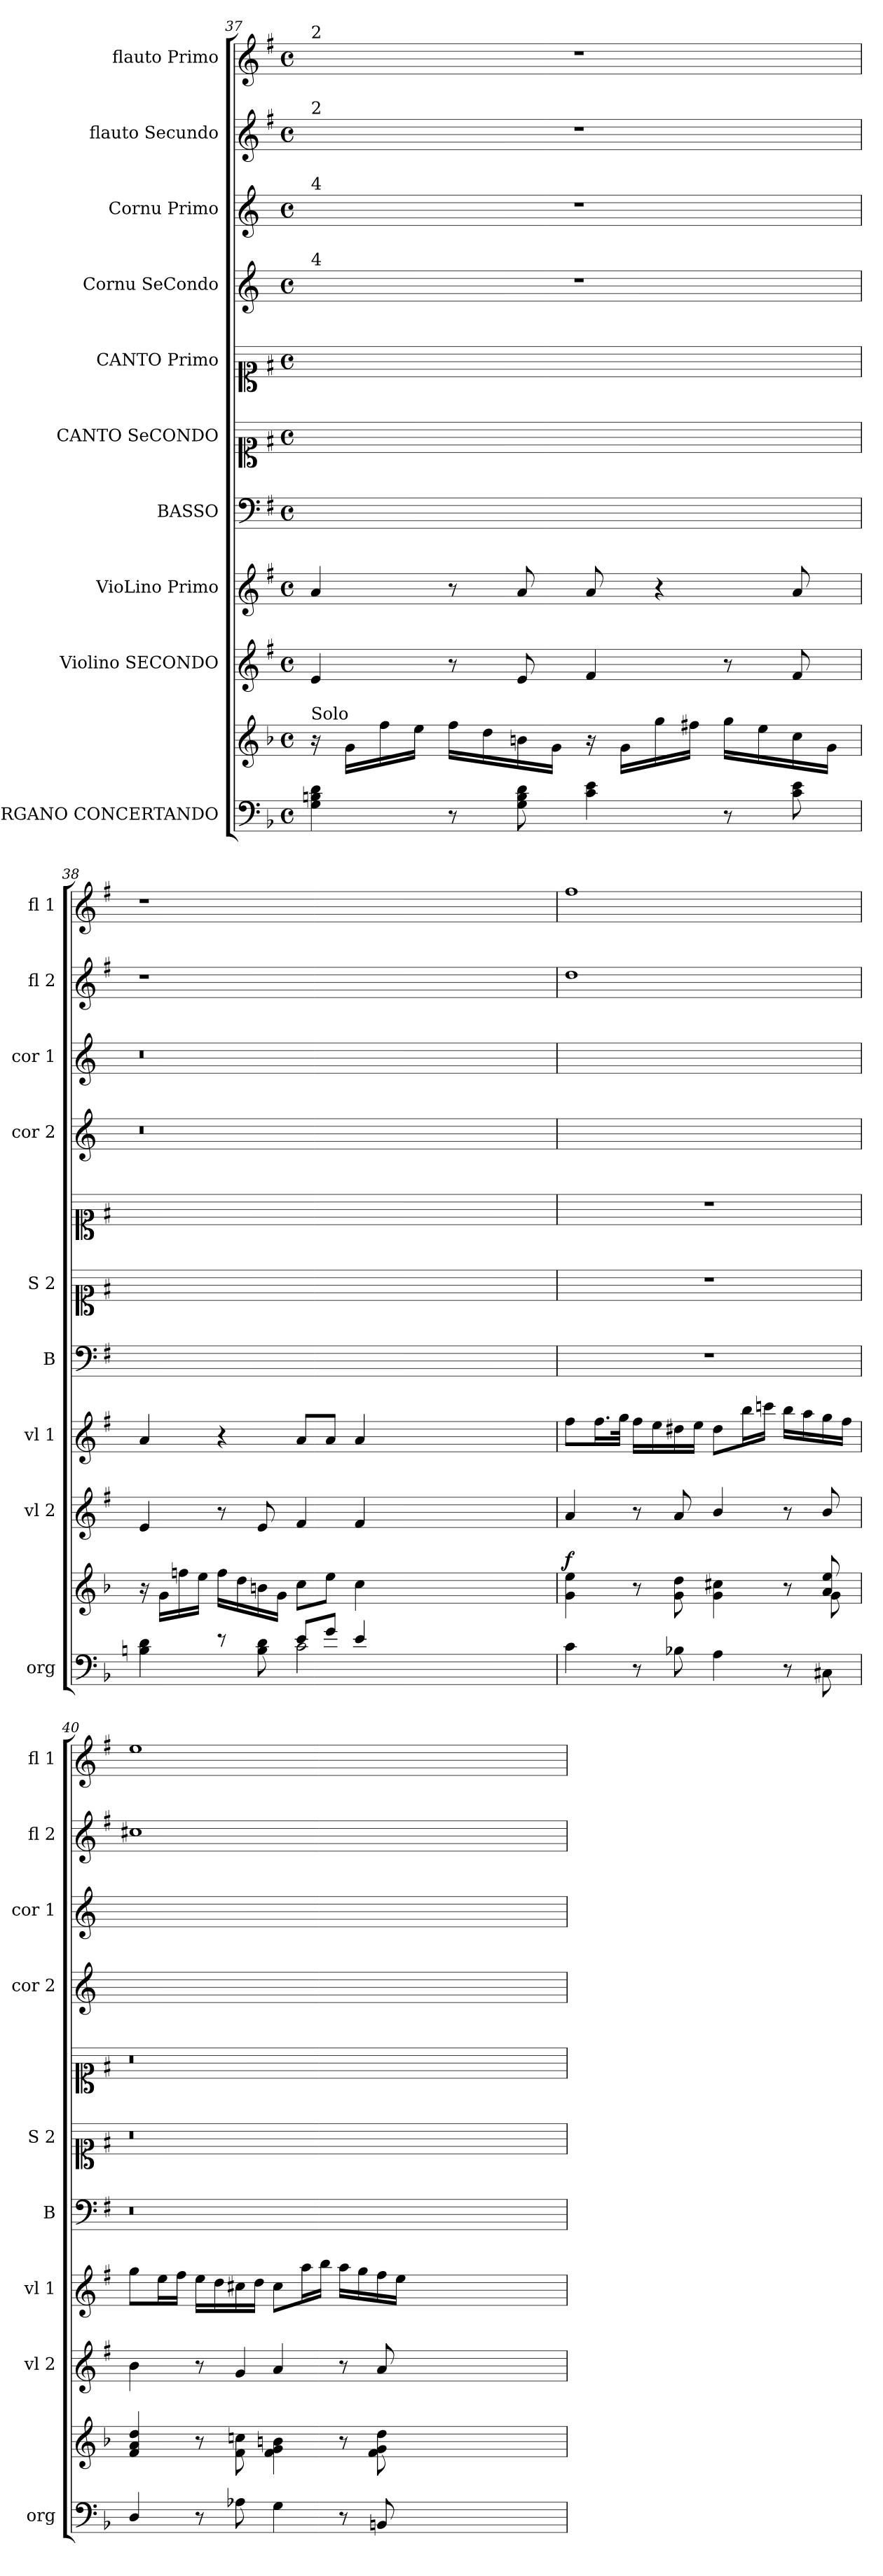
**kern	**kern	**dynam	**kern	**kern	**dynam	**kern	**kern	**kern	**kern	**kern	**kern	**kern
*part10	*part10	*part10	*part9	*part8	*part8	*part7	*part6	*part5	*part4	*part3	*part2	*part1
*staff11	*staff10	*staff10/11	*staff9	*staff8	*staff8	*staff7	*staff6	*staff5	*staff4	*staff3	*staff2	*staff1
*I"ORGANO CONCERTANDO	*	*	*I"Violino SECONDO	*I"VioLino Primo	*	*I"BASSO	*I"CANTO SeCONDO	*I"CANTO Primo	*I"Cornu SeCondo	*I"Cornu Primo	*I"flauto Secundo	*I"flauto Primo
*I'org	*	*	*I'vl 2	*I'vl 1	*	*I'B	*I'S 2	*	*I'cor 2	*I'cor 1	*I'fl 2	*I'fl 1
*clefF4	*clefG2	*	*clefG2	*clefG2	*	*clefF4	*clefC1	*clefC1	*clefG2	*clefG2	*clefG2	*clefG2
*ITrd-1c-2	*ITrd-1c-2	*	*	*	*	*	*	*	*ITrd3c5	*ITrd3c5	*	*
*k[f#]	*k[f#]	*	*k[f#]	*k[f#]	*	*k[f#]	*k[f#]	*k[f#]	*k[f#]	*k[f#]	*k[f#]	*k[f#]
*G:	*G:	*	*G:	*G:	*	*G:	*G:	*G:	*	*	*G:	*G:
*M4/4	*M4/4	*	*M4/4	*M4/4	*	*M4/4	*M4/4	*M4/4	*M4/4	*M4/4	*M4/4	*M4/4
*met(c)	*met(c)	*	*met(c)	*met(c)	*	*met(c)	*met(c)	*met(c)	*met(c)	*met(c)	*met(c)	*met(c)
=37	=37	=37	=37	=37	=37	=37	=37	=37	=37	=37	=37	=37
!	!	!	!	!	!	!	!	!	!	!	!	!LO:TX:a:t=2
!	!	!	!	!	!	!	!	!	!	!	!LO:TX:a:t=2	!
!	!	!	!	!	!	!	!	!	!	!LO:TX:a:t=4	!	!
!	!	!	!	!	!	!	!	!	!LO:TX:a:t=4	!	!	!
!	!LO:TX:a:t=Solo	!	!	!	!	!	!	!	!	!	!	!
4A\ 4c#X\ 4e\	16r	.	4e/	4a/	.	1ryy	1ryy	1ryy	1r	1r	1r	1r
.	16a\LL	.	.	.	.	.	.	.	.	.	.	.
.	16gg\	.	.	.	.	.	.	.	.	.	.	.
.	16ff#\JJ	.	.	.	.	.	.	.	.	.	.	.
8r	16gg\LL	.	8r	8r	.	.	.	.	.	.	.	.
.	16ee\	.	.	.	.	.	.	.	.	.	.	.
8A\ 8c#\ 8e\	16cc#X\	.	8e/	8a/	.	.	.	.	.	.	.	.
.	16a\JJ	.	.	.	.	.	.	.	.	.	.	.
4d\ 4f#\	16r	.	4f#/	8a/	.	.	.	.	.	.	.	.
.	16a\LL	.	.	.	.	.	.	.	.	.	.	.
.	16aa\	.	.	4r	.	.	.	.	.	.	.	.
.	16gg#X\JJ	.	.	.	.	.	.	.	.	.	.	.
8r	16aa\LL	.	8r	.	.	.	.	.	.	.	.	.
.	16ff#\	.	.	.	.	.	.	.	.	.	.	.
8d\ 8f#\	16dd\	.	8f#/	8a/	.	.	.	.	.	.	.	.
.	16a\JJ	.	.	.	.	.	.	.	.	.	.	.
=38	=38	=38	=38	=38	=38	=38	=38	=38	=38	=38	=38	=38
*^	*	*	*	*	*	*	*	*	*	*	*	*
4c#X\ 4e\	2e\yy	16r	.	4e/	4a/	.	0.ryy	0.ryy	0.ryy	0.r	0.r	1r	1r
.	.	16a\LL	.	.	.	.	.	.	.	.	.	.	.
.	.	16ggn\	.	.	.	.	.	.	.	.	.	.	.
.	.	16ff#\JJ	.	.	.	.	.	.	.	.	.	.	.
8re	.	16gg\LL	.	8r	4r	.	.	.	.	.	.	.	.
.	.	16ee\	.	.	.	.	.	.	.	.	.	.	.
8c#\ 8e\	.	16cc#X\	.	8e/	.	.	.	.	.	.	.	.	.
.	.	16a\JJ	.	.	.	.	.	.	.	.	.	.	.
8f#/L	2d\	8dd\L	.	4f#/	8a/L	.	.	.	.	.	.	.	.
8a/J	.	8ff#\J	.	.	8a/J	.	.	.	.	.	.	.	.
4f#/	.	4dd\	.	4f#/	4a/	.	.	.	.	.	.	.	.
0ryy	0ryy	0ryy	.	0ryy	0ryy	.	.	.	.	.	.	0ryy	0ryy
=39	=39	=39	=39	=39	=39	=39	=39	=39	=39	=39	=39	=39	=39
*	*	*^	*	*	*	*	*	*	*	*	*	*	*
!	!	!	!	!LO:DY:a	!	!	!LO:DY:b	!	!	!	!	!	!	!
*v	*v	*	*	*	*	*	*	*	*	*	*	*	*	*
4d\	4a\ 4ff#\	2.ryy	f	4a/	8ff#\L	forte.	1r	1r	1r	1ryy	1ryy	1dd\	1ff#\
.	.	.	.	.	16.ff#\L	.	.	.	.	.	.	.	.
.	.	.	.	.	32gg\JJk	.	.	.	.	.	.	.	.
8r	8r	.	.	8r	16ff#\LL	.	.	.	.	.	.	.	.
.	.	.	.	.	16ee\	.	.	.	.	.	.	.	.
8cn\	8a\ 8ee\	.	.	8a/	16dd#X\	.	.	.	.	.	.	.	.
.	.	.	.	.	16ee\JJ	.	.	.	.	.	.	.	.
4B\	4a\ 4dd#X\	.	.	4b/	8dd#\L	.	.	.	.	.	.	.	.
.	.	.	.	.	16bb\L	.	.	.	.	.	.	.	.
.	.	.	.	.	16cccn\JJ	.	.	.	.	.	.	.	.
8r	8r	8ryy	.	8r	16bb\LL	.	.	.	.	.	.	.	.
.	.	.	.	.	16aa\	.	.	.	.	.	.	.	.
8D#X\	8b/ 8ff#/	8a\	.	8b/	16gg\	.	.	.	.	.	.	.	.
.	.	.	.	.	16ff#\JJ	.	.	.	.	.	.	.	.
*	*v	*v	*	*	*	*	*	*	*	*	*	*	*
=40	=40	=40	=40	=40	=40	=40	=40	=40	=40	=40	=40	=40
4E/	4g/ 4b/ 4ee/	.	4b\	8gg\L	.	0.r	0.r	0.r	0.ryy	0.ryy	1cc#X\	1ee\
.	.	.	.	16ee\L	.	.	.	.	.	.	.	.
.	.	.	.	16ff#\JJ	.	.	.	.	.	.	.	.
8r	8r	.	8r	16ee\LL	.	.	.	.	.	.	.	.
.	.	.	.	16dd\	.	.	.	.	.	.	.	.
!	!	!	!LO:N:vis=4	!	!	!	!	!	!	!	!	!
8B-X\	8g\ 8ddn\	.	8g/	16cc#X\	.	.	.	.	.	.	.	.
.	.	.	.	16dd\JJ	.	.	.	.	.	.	.	.
4A\	4g\ 4a\ 4cc#X\	.	4a/	8cc#\L	.	.	.	.	.	.	.	.
.	.	.	.	16aa\L	.	.	.	.	.	.	.	.
.	.	.	.	16bb\JJ	.	.	.	.	.	.	.	.
8r	8r	.	8r	16aa\LL	.	.	.	.	.	.	.	.
.	.	.	.	16gg\	.	.	.	.	.	.	.	.
8C#X/	8g\ 8a\ 8ee\	.	8a/	16ff#\	.	.	.	.	.	.	.	.
.	.	.	.	16ee\JJ	.	.	.	.	.	.	.	.
0ryy	0ryy	.	0ryy	0ryy	.	.	.	.	.	.	0ryy	0ryy
=	=	=	=	=	=	=	=	=	=	=	=	=
*-	*-	*-	*-	*-	*-	*-	*-	*-	*-	*-	*-	*-
